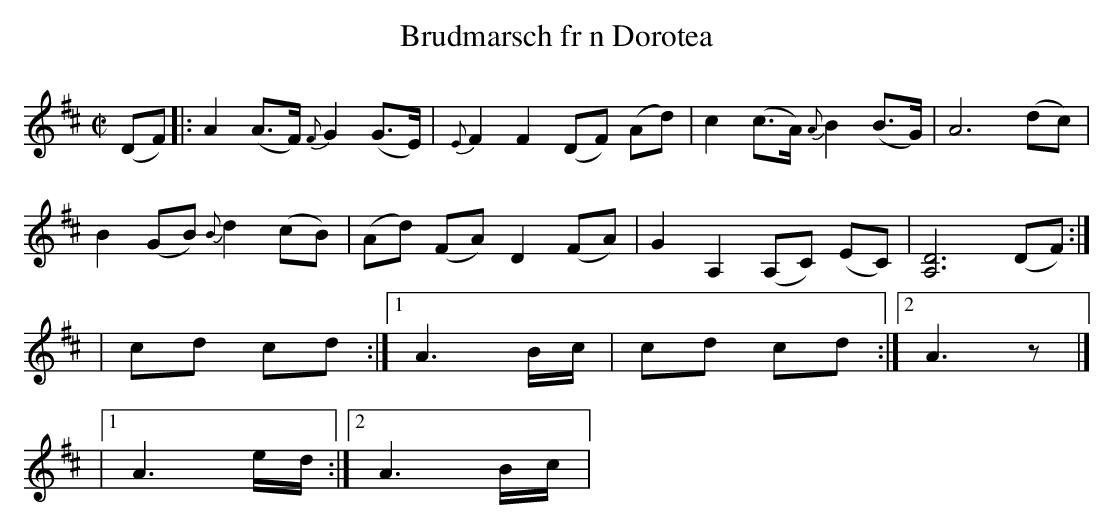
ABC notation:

X:1
T: Brudmarsch fr n Dorotea
M: C|
L: 1/8
K: D
(DF) |: A2(A>F) {F}G2(G>E) | {E}F2F2 (DF) (Ad) | c2(c>A) {A}B2(B>G) | A6 (dc) |
B2(GB) {B}d2(cB) | (Ad) (FA) D2(FA) | G2A,2 (A,C) (EC) | [A,D]6 (DF) :|
| cd cd :|1 A3 B/c/ | cd cd :|2 A3 z |]
|1 A3 e/d/ :|2 A3 B/c/ |
